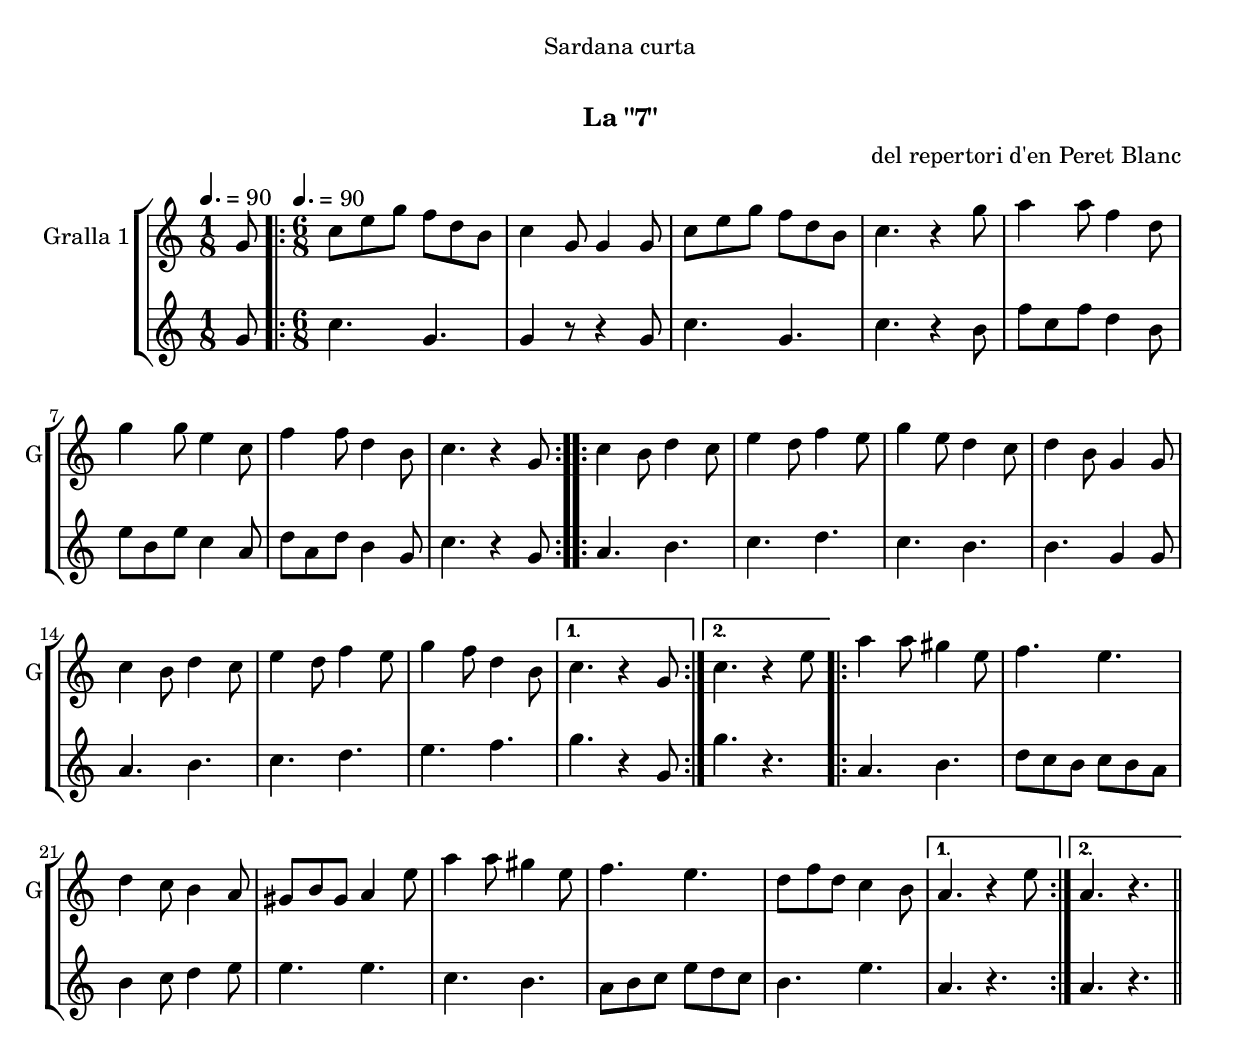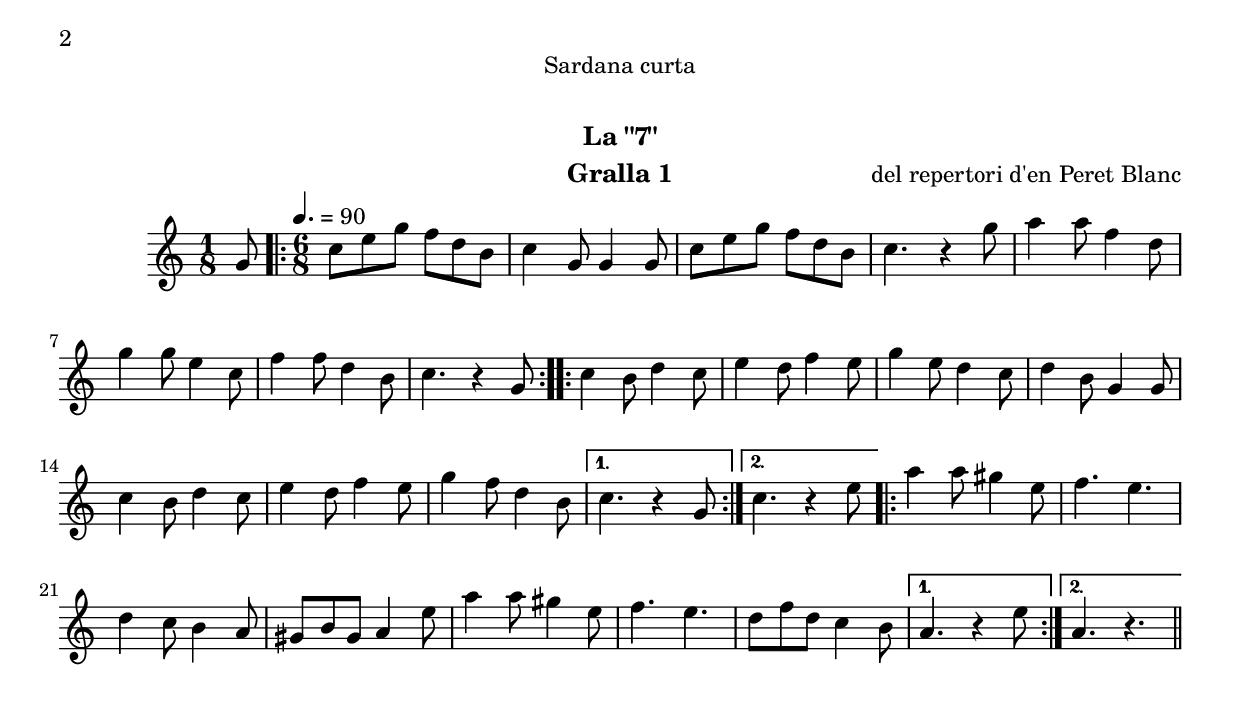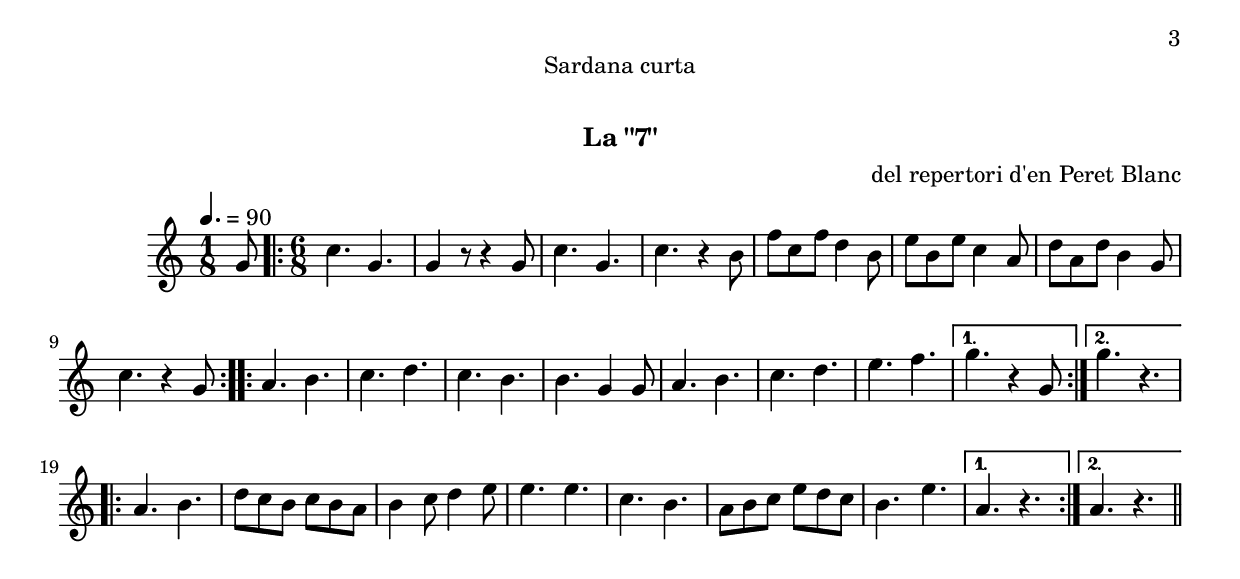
\version "2.16.0"

\header {
  dedication="Sardana curta"
  title="  "
  subtitle="La \"7\""
  subsubtitle=""
  poet=""
  meter=""
  piece=""
  composer="del repertori d'en Peret Blanc"
  arranger=""
  opus=""
  instrument=""
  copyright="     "
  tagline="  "
}

liniaroAa =
\relative g'
{
  \clef treble
  \key c \major
  \time 1/8
  g8 \tempo 4. = 90  |
  \time 6/8   \repeat volta 2 { c8 e g f d b  |
  c4 g8 g4 g8  |
  c8 e g f d b  |
  %05
  c4. r4 g'8  |
  a4 a8 f4 d8  |
  g4 g8 e4 c8  |
  f4 f8 d4 b8  |
  c4. r4 g8  | }
  %10
  \repeat volta 2 { c4 b8 d4 c8  |
  e4 d8 f4 e8  |
  g4 e8 d4 c8  |
  d4 b8 g4 g8  |
  c4 b8 d4 c8  |
  %15
  e4 d8 f4 e8  |
  g4 f8 d4 b8 }
  \alternative { { c4. r4 g8 }
  { c4. r4 e8 } }
  \repeat volta 2 { a4 a8 gis4 e8  |
  %20
  f4. e  |
  d4 c8 b4 a8  |
  gis8 b gis a4 e'8  |
  a4 a8 gis4 e8  |
  f4. e  |
  %25
  d8 f d c4 b8 }
  \alternative { { a4. r4 e'8 }
  { a,4. r } } \bar "||"
}

liniaroAb =
\relative g'
{
  \tempo 4. = 90
  \clef treble
  \key c \major
  \time 1/8
  g8  |
  \time 6/8   \repeat volta 2 { c4. g  |
  g4 r8 r4 g8  |
  c4. g  |
  %05
  c4. r4 b8  |
  f'8 c f d4 b8  |
  e8 b e c4 a8  |
  d8 a d b4 g8  |
  c4. r4 g8  | }
  %10
  \repeat volta 2 { a4. b  |
  c4. d  |
  c4. b  |
  b4. g4 g8  |
  a4. b  |
  %15
  c4. d  |
  e4. f }
  \alternative { { g4. r4 g,8 }
  { g'4. r } }
  \repeat volta 2 { a,4. b  |
  %20
  d8 c b c b a  |
  b4 c8 d4 e8  |
  e4. e  |
  c4. b  |
  a8 b c e d c  |
  %25
  b4. e }
  \alternative { { a,4. r }
  { a4. r } } \bar "||"
}

\bookpart {
  \score {
    \new StaffGroup {
      \override Score.RehearsalMark #'self-alignment-X = #LEFT
      <<
        \new Staff \with {instrumentName = #"Gralla 1" shortInstrumentName = #"G"} \liniaroAa
        \new Staff \with {instrumentName = #"" shortInstrumentName = #" "} \liniaroAb
      >>
    }
    \layout {}
  }\score { \unfoldRepeats
    \new StaffGroup {
      \override Score.RehearsalMark #'self-alignment-X = #LEFT
      <<
        \new Staff \with {instrumentName = #"Gralla 1" shortInstrumentName = #"G"} \liniaroAa
        \new Staff \with {instrumentName = #"" shortInstrumentName = #" "} \liniaroAb
      >>
    }
    \midi {}
  }
}

\bookpart {
  \header {instrument="Gralla 1"}
  \score {
    \new StaffGroup {
      \override Score.RehearsalMark #'self-alignment-X = #LEFT
      <<
        \new Staff \liniaroAa
      >>
    }
    \layout {}
  }\score { \unfoldRepeats
    \new StaffGroup {
      \override Score.RehearsalMark #'self-alignment-X = #LEFT
      <<
        \new Staff \liniaroAa
      >>
    }
    \midi {}
  }
}

\bookpart {
  \header {instrument=""}
  \score {
    \new StaffGroup {
      \override Score.RehearsalMark #'self-alignment-X = #LEFT
      <<
        \new Staff \liniaroAb
      >>
    }
    \layout {}
  }\score { \unfoldRepeats
    \new StaffGroup {
      \override Score.RehearsalMark #'self-alignment-X = #LEFT
      <<
        \new Staff \liniaroAb
      >>
    }
    \midi {}
  }
}

